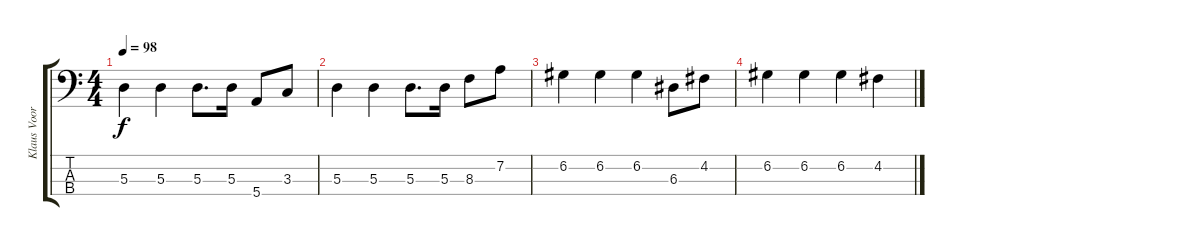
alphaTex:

\track ("Klaus Voorman - Bass" "Klaus Voor") {instrument electricbassfinger}
\staff {score tabs}
\tuning (G2 D2 A1 E1) {hide}
\ts (4 4)
\tempo 98
\clef f4
\ks c
5.3.4{dy f} 5.3.4 5.3.8{d} 5.3.16 5.4.8 3.3.8 |
5.3.4 5.3.4 5.3.8{d} 5.3.16 8.3.8 7.2.8 |
6.2.4 6.2.4 6.2.4 6.3.8 4.2.8 |
6.2.4 6.2.4 6.2.4 4.2.4
